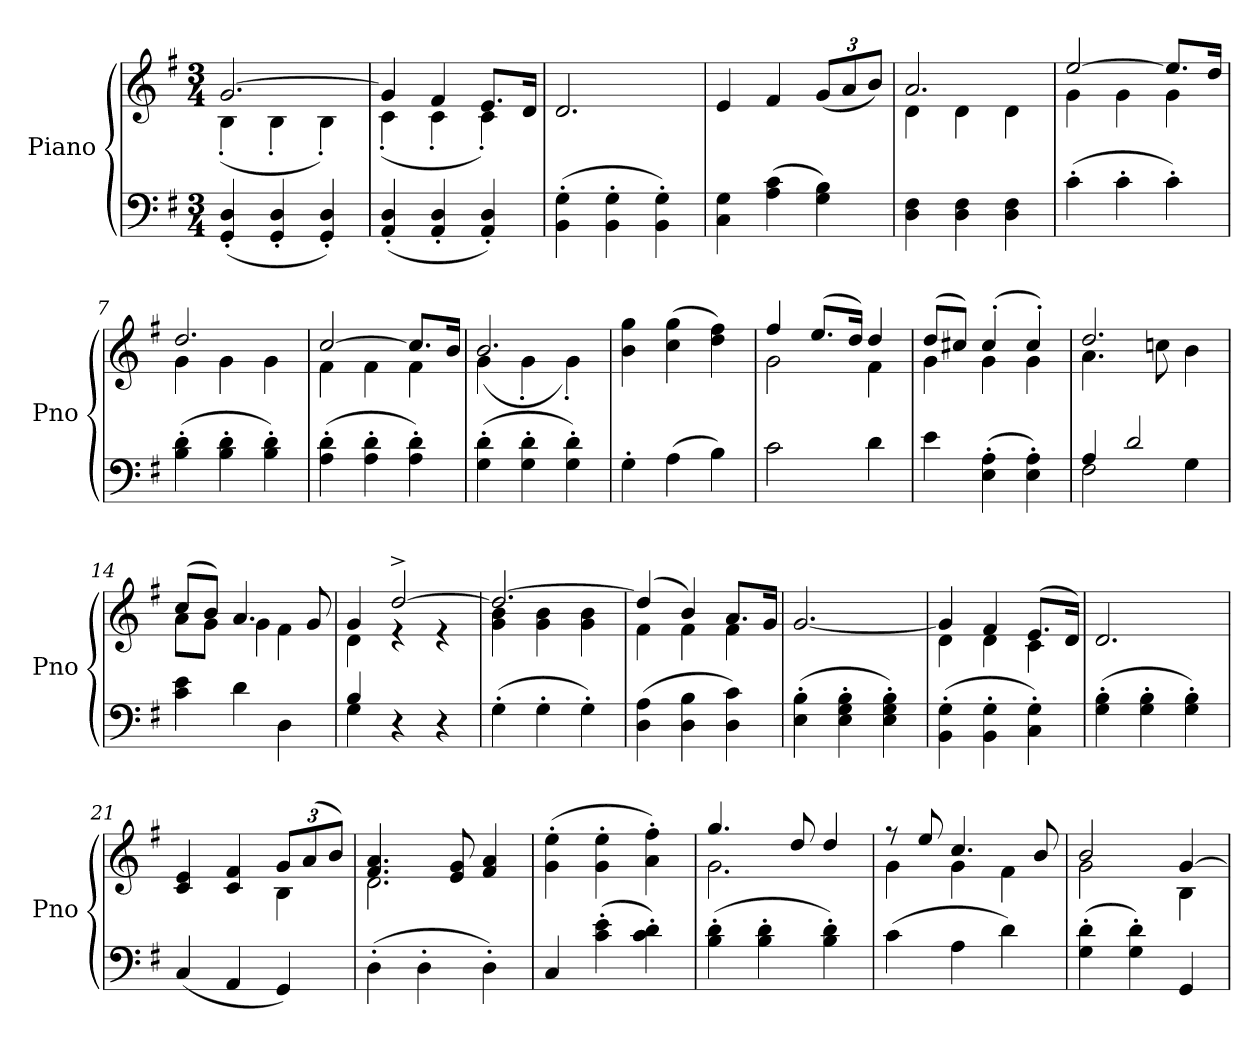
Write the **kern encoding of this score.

**kern	**kern
*part1	*part1
*staff2	*staff1
*I"Piano	*
*I'Pno	*
*clefF4	*clefG2
*k[f#]	*k[f#]
*M3/4	*M3/4
*MM60	*MM60
=1	=1
*	*^
(4GG'/ 4D'/	[2.g/	(4B'\
4GG'/ 4D'/	.	4B'\
4GG'/ 4D'/)	.	4B'\)
=2	=2	=2
(4AA'/ 4D'/	4g/]	(4c'\
4AA'/ 4D'/	4f#/	4c'\
4AA'/ 4D'/)	8.e/L	4c'\)
.	16d/Jk	.
*	*v	*v
=3	=3
(4BB'\ 4G'\	2.d/
4BB'\ 4G'\	.
4BB'\ 4G'\)	.
=4	=4
4C\ 4G\	4e/
(4A\ 4c\	4f#/
4G\ 4B\)	(12g/L
.	12a/
.	12b/J)
=5	=5
*	*^
4D\ 4F#\	2.a/	4d\
4D\ 4F#\	.	4d\
4D\ 4F#\	.	4d\
=6	=6	=6
(4c'\	[2ee/	4g\
4c'\	.	4g\
4c'\)	8.ee/L]	4g\
.	16dd/Jk	.
=7	=7	=7
(4B'\ 4d'\	2.dd/	4g\
4B'\ 4d'\	.	4g\
4B'\ 4d'\)	.	4g\
=8	=8	=8
(4A'\ 4d'\	[2cc/	4f#\
4A'\ 4d'\	.	4f#\
4A'\ 4d'\)	8.cc/L]	4f#\
.	16b/Jk	.
=9	=9	=9
(4G'\ 4d'\	2.b/	(4g\
4G'\ 4d'\	.	4g'\
4G'\ 4d'\)	.	4g'\)
*	*v	*v
=10	=10
4G'\	4b\ 4gg\
(4A\	(4cc\ 4gg\
4B\)	4dd\ 4ff#\)
=11	=11
*	*^
2c\	4ff#/	2g\
.	(8.ee/L	.
.	16dd/Jk)	.
4d\	4dd/	4f#\
=12	=12	=12
4e\	(8dd/L	4g\
.	8cc#X/J)	.
(4E'\ 4A'\	(4cc#'/	4g\
4E'\ 4A'\)	4cc#'/)	4g\
=13	=13	=13
*^	*	*
4A/	2F#\	2.dd/	4.a\
2d/	.	.	.
.	.	.	8ccn\
.	4G\	.	4b\
*v	*v	*	*
=14	=14	=14
4c\ 4e\	(8cc/L	8a\L
.	8b/J)	8g\J
4d\	4.a/	4g\
4D\	.	4f#\
.	8g/	.
=15	=15	=15
*^	*	*
4B/	4G\	4g/	4d\
2ryy	4r	[2dd^/	4r
.	4r	.	4r
*v	*v	*	*
=16	=16	=16
(4G'\	2.dd/_	4g\ 4b\
4G'\	.	4g\ 4b\
4G'\)	.	4g\ 4b\
=17	=17	=17
(4D\ 4A\	(4dd/]	4f#\
4D\ 4B\	4b/)	4f#\
4D\ 4c\)	8.a/L	4f#\
.	16g/Jk	.
*	*v	*v
=18	=18
(4E'\ 4B'\	[2.g/
4E'\ 4G'\ 4B'\	.
4E'\ 4G'\ 4B'\)	.
=19	=19
*	*^
(4BB'\ 4G'\	4g/]	4d\
4BB'\ 4G'\	4f#/	4d\
4C'\ 4G'\)	(8.e/L	4c\
.	16d/Jk)	.
*	*v	*v
=20	=20
(4G'\ 4B'\	2.d/
4G'\ 4B'\	.
4G'\ 4B'\)	.
=21	=21
*	*^
(4C/	4c/ 4e/	2ryy
4AA/	4c/ 4f#/	.
4GG/)	12g/L	4B\
.	(12a/	.
.	12b/J)	.
=22	=22	=22
(4D'\	4.f#/ 4.a/	2.d\
4D'\	.	.
.	8e/ 8g/	.
4D'\)	4f#/ 4a/	.
*	*v	*v
=23	=23
4C/	(4g'\ 4ee'\
(4c'\ 4e'\	4g'\ 4ee'\
4c'\ 4d'\)	4a'\ 4ff#'\)
=24	=24
*	*^
(4B'\ 4d'\	4.gg/	2.g\
4B'\ 4d'\	.	.
.	8dd/	.
4B'\ 4d'\)	4dd/	.
=25	=25	=25
(4c\	8r	4g\
.	8ee/	.
4A\	4.cc/	4g\
4d\)	.	4f#\
.	8b/	.
=26	=26	=26
(4G'\ 4d'\	2b/	2g\
4G'\ 4d'\)	.	.
4GG/	[4g/	4B\
*	*v	*v
=	=
*-	*-
